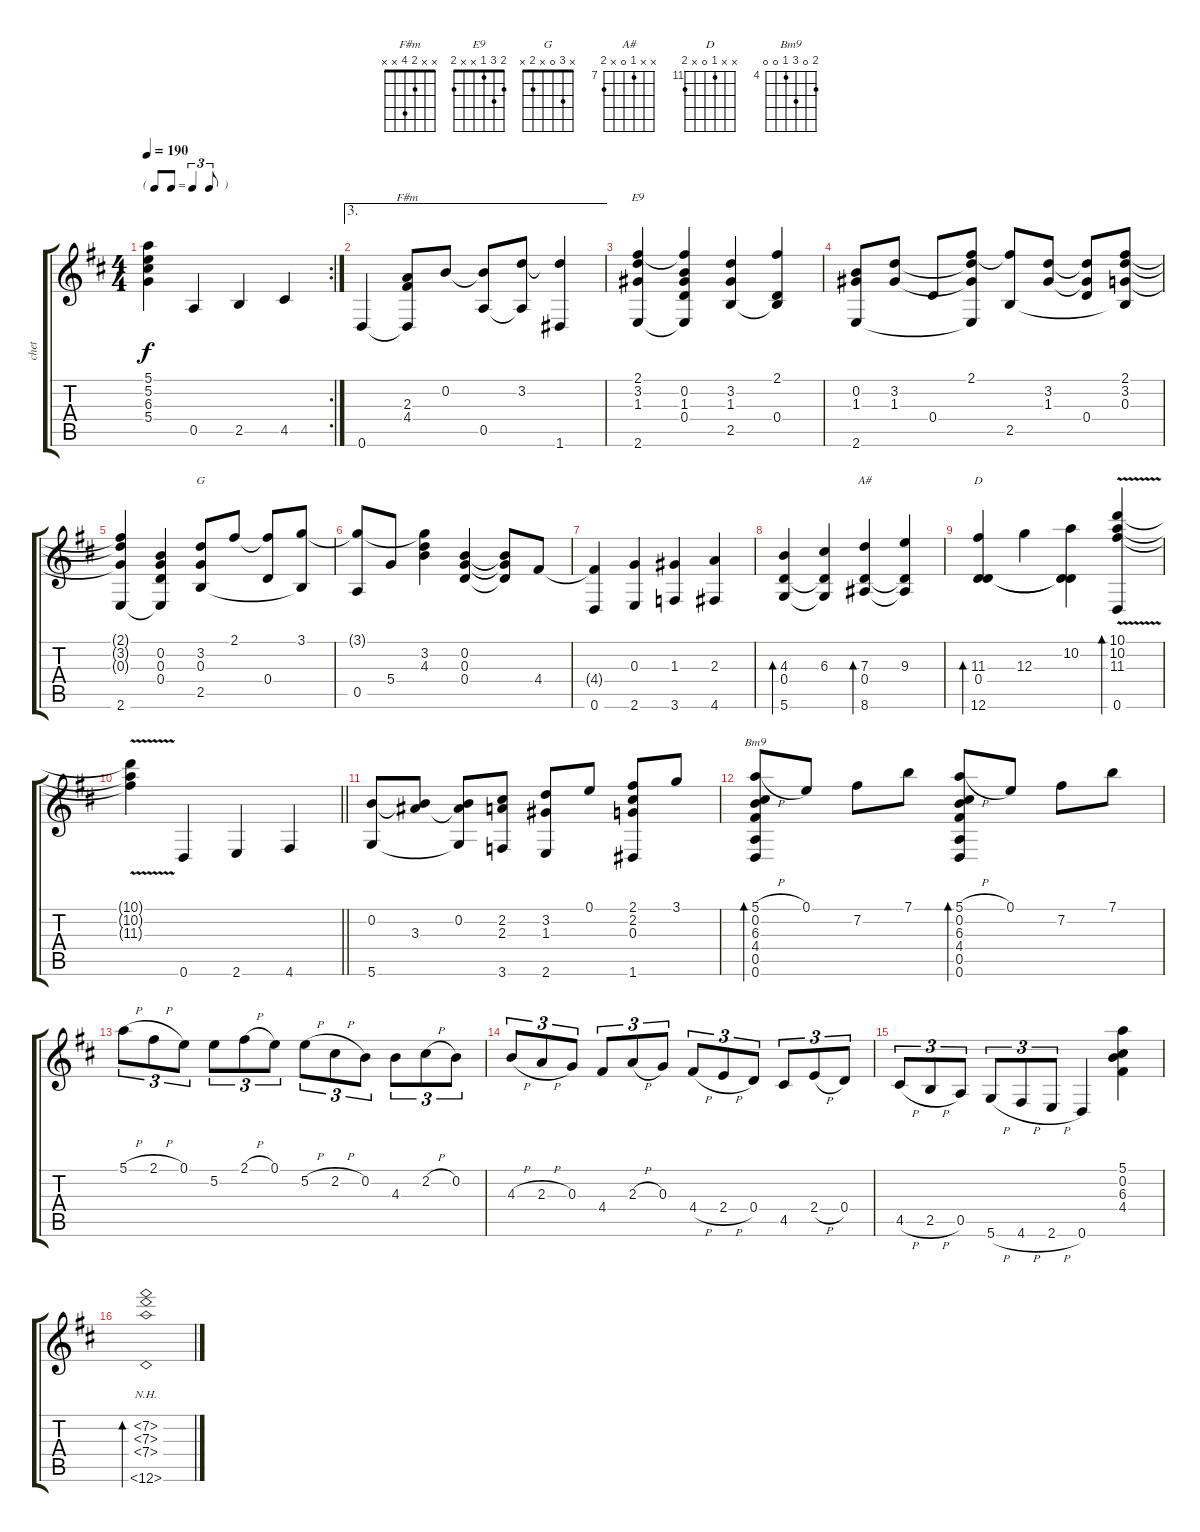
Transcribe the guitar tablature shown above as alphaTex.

\track ("chet" "chet") {instrument acousticguitarnylon}
\staff {score tabs}
\tuning (E4 B3 G3 D3 A2 D2) {hide}
\chord ("F#m" x x 2 4 x x)
\chord ("E9" 2 3 1 x x 2)
\chord ("G" x 3 0 x 2 x)
\chord ("A#" x x 7 0 x 8) {firstfret 7}
\chord ("D" x x 11 0 x 12) {firstfret 11}
\chord ("Bm9" 5 0 6 4 0 0) {firstfret 4}
\rc 2
\ts (4 4)
\tf triplet8th
\tempo 190
\clef g2
\ks d
(5.1{t} 5.2{t} 6.3{t} 5.4{t}).4{dy f} 0.5.4 2.5.4 4.5.4 |
\ae 3
0.6.4 (2.3 4.4 0.6{t}).8{ch "F#m"} 0.2.8 (0.2{t} 0.5).8 (3.2 0.5{t}).8 (3.2{t} 1.6).4 |
(2.1 3.2 1.3 2.6).4{ch "E9"} (2.1{t} 0.2 1.3 0.4 2.6{t}).4 (3.2 1.3 2.5).4 (2.1 0.4 2.5{t}).4 |
(0.2 1.3 2.6).8 (3.2 1.3).8 0.4.8 (2.1 3.2{t} 1.3{t} 2.6{t}).8 (2.1{t} 2.5).8 (3.2 1.3).8 (3.2{t} 1.3{t} 0.4).8 (2.1 3.2 0.3 2.5{t}).8 |
(2.1{t} 3.2{t} 0.3{t} 2.6).4 (0.2 0.3 0.4 2.6{t}).4 (3.2 0.3 2.5).8{ch "G"} 2.1.8 (2.1{t} 0.4).8 (3.1 2.5{t}).8 |
(3.1{t} 0.5).8 5.4.8 (3.1{t} 3.2 4.3).4 (0.2 0.3 0.4).4 (0.2{t} 0.3{t} 0.4{t}).8 4.4.8 |
(4.4{t} 0.6).4 (0.3 2.6).4 (1.3 3.6).4 (2.3 4.6).4 |
(4.3 0.4 5.6).4{bd 120} (6.3 0.4{t} 5.6{t}).4 (7.3 0.4 8.6).4{bd 120 ch "A#"} (9.3 0.4{t} 8.6{t}).4 |
(11.3 0.4 12.6).4{bd 120 ch "D"} 12.3.4 (10.2 0.4{t} 12.6{t}).4 (10.1{v} 10.2{v} 11.3{v} 0.6{v}).4{bd 120} |
\barLineRight lightlight
(10.1{t} 10.2{t} 11.3{t}).4 0.6.4 2.6.4 4.6.4 |
(0.2 5.6).8 (0.2{t} 3.3).8 (0.2 3.3{t} 5.6{t}).8 (2.2 2.3 3.6).8 (3.2 1.3 2.6).8 0.1.8 (2.1 2.2 0.3 1.6).8 3.1.8 |
(5.1{h} 0.2 6.3 4.4 0.5 0.6).8{bd 480 ch "Bm9"} 0.1.8 7.2.8 7.1.8 (5.1{h} 0.2 6.3 4.4 0.5 0.6).8{bd 480} 0.1.8 7.2.8 7.1.8 |
5.1{h}.8{tu (3 2)} 2.1{h}.8{tu (3 2)} 0.1.8{tu (3 2)} 5.2.8{tu (3 2)} 2.1{h}.8{tu (3 2)} 0.1.8{tu (3 2)} 5.2{h}.8{tu (3 2)} 2.2{h}.8{tu (3 2)} 0.2.8{tu (3 2)} 4.3.8{tu (3 2)} 2.2{h}.8{tu (3 2)} 0.2.8{tu (3 2)} |
4.3{h}.8{tu (3 2)} 2.3{h}.8{tu (3 2)} 0.3.8{tu (3 2)} 4.4.8{tu (3 2)} 2.3{h}.8{tu (3 2)} 0.3.8{tu (3 2)} 4.4{h}.8{tu (3 2)} 2.4{h}.8{tu (3 2)} 0.4.8{tu (3 2)} 4.5.8{tu (3 2)} 2.4{h}.8{tu (3 2)} 0.4.8{tu (3 2)} |
4.5{h}.8{tu (3 2)} 2.5{h}.8{tu (3 2)} 0.5.8{tu (3 2)} 5.6{h}.8{tu (3 2)} 4.6{h}.8{tu (3 2)} 2.6{h}.8{tu (3 2)} 0.6.4 (5.1 0.2 6.3 4.4).4 |
(7.2{nh} 7.3{nh} 7.4{nh} 0.6{nh}).1{bd 480}
